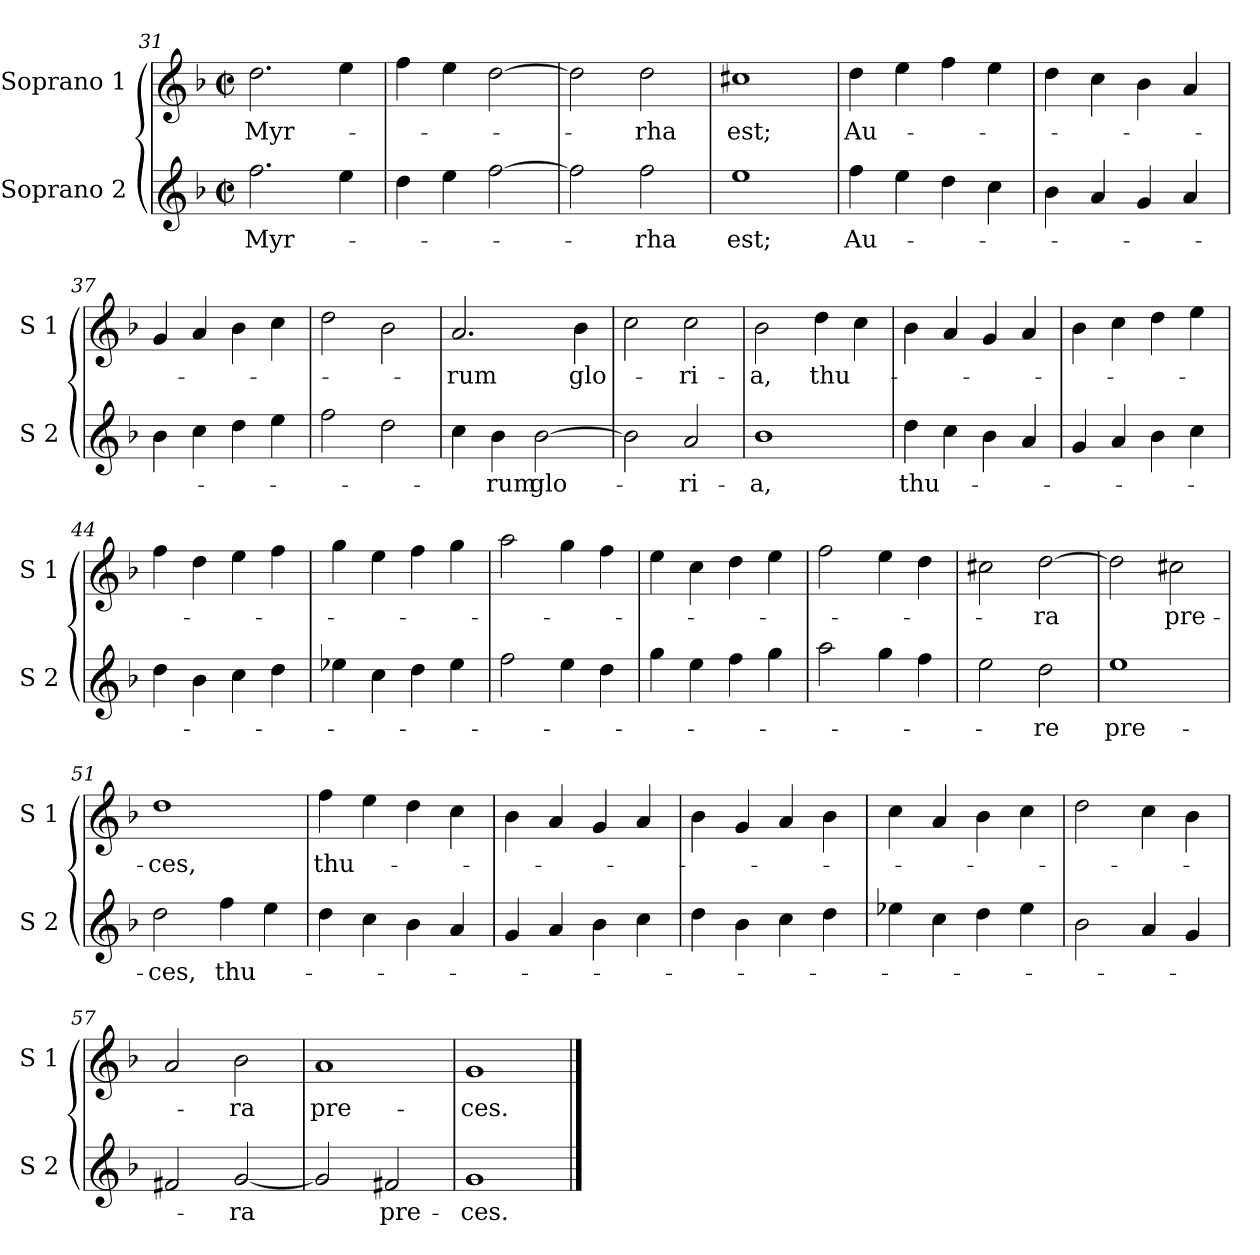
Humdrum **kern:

**kern	**text	**kern	**text
*part2	*part2	*part1	*part1
*staff2	*staff2	*staff1	*staff1
*I"Soprano 2	*	*I"Soprano 1	*
*I'S 2	*	*I'S 1	*
!!LO:LB:g=z
*clefG2	*	*clefG2	*
*k[b-]	*	*k[b-]	*
*F:	*	*F:	*
*M2/2	*	*M2/2	*
*met(c|)	*	*met(c|)	*
=31	=31	=31	=31
!	!LO:LY:b	!	!LO:LY:b
2.ff\	Myr-	2.dd\	Myr-
4ee\	.	4ee\	.
=32	=32	=32	=32
4dd\	.	4ff\	.
4ee\	.	4ee\	.
[2ff\	.	[2dd\	.
=33	=33	=33	=33
2ff\]	.	2dd\]	.
!	!LO:LY:b	!	!LO:LY:b
2ff\	-rha	2dd\	-rha
=34	=34	=34	=34
!	!LO:LY:b	!	!LO:LY:b
1ee	est;	1cc#X	est;
=35	=35	=35	=35
!	!LO:LY:b	!	!LO:LY:b
4ff\	Au-	4dd\	Au-
4ee\	.	4ee\	.
4dd\	.	4ff\	.
4cc\	.	4ee\	.
!!LO:LB:g=z
=36	=36	=36	=36
4b-\	.	4dd\	.
4a/	.	4cc\	.
4g/	.	4b-\	.
4a/	.	4a/	.
=37	=37	=37	=37
4b-\	.	4g/	.
4cc\	.	4a/	.
4dd\	.	4b-\	.
4ee\	.	4cc\	.
=38	=38	=38	=38
2ff\	.	2dd\	.
2dd\	.	2b-\	.
=39	=39	=39	=39
!	!	!	!LO:LY:b
4cc\	.	2.a/	-rum
!	!LO:LY:b	!	!
4b-\	-rum	.	.
!	!LO:LY:b	!	!
[2b-\	glo-	.	.
!	!	!	!LO:LY:b
.	.	4b-\	glo-
=40	=40	=40	=40
2b-\]	.	2cc\	.
!	!LO:LY:b	!	!LO:LY:b
2a/	-ri-	2cc\	-ri-
!!LO:LB:g=z
=41	=41	=41	=41
!	!LO:LY:b	!	!LO:LY:b
1b-	-a,	2b-\	-a,
!	!	!	!LO:LY:b
.	.	4dd\	thu-
.	.	4cc\	.
=42	=42	=42	=42
!	!LO:LY:b	!	!
4dd\	thu-	4b-\	.
4cc\	.	4a/	.
4b-\	.	4g/	.
4a/	.	4a/	.
=43	=43	=43	=43
4g/	.	4b-\	.
4a/	.	4cc\	.
4b-\	.	4dd\	.
4cc\	.	4ee\	.
=44	=44	=44	=44
4dd\	.	4ff\	.
4b-\	.	4dd\	.
4cc\	.	4ee\	.
4dd\	.	4ff\	.
=45	=45	=45	=45
4ee-X\	.	4gg\	.
4cc\	.	4ee\	.
4dd\	.	4ff\	.
4ee-\	.	4gg\	.
!!LO:LB:g=z
=46	=46	=46	=46
2ff\	.	2aa\	.
4ee\	.	4gg\	.
4dd\	.	4ff\	.
=47	=47	=47	=47
4gg\	.	4ee\	.
4ee\	.	4cc\	.
4ff\	.	4dd\	.
4gg\	.	4ee\	.
=48	=48	=48	=48
2aa\	.	2ff\	.
4gg\	.	4ee\	.
4ff\	.	4dd\	.
=49	=49	=49	=49
2ee\	.	2cc#X\	.
!	!LO:LY:b	!	!LO:LY:b
2dd\	-re	[2dd\	-ra
=50	=50	=50	=50
!	!LO:LY:b	!	!
1ee	pre-	2dd\]	.
!	!	!	!LO:LY:b
.	.	2cc#X\	pre-
!!LO:PB:g=z
=51	=51	=51	=51
!	!LO:LY:b	!	!LO:LY:b
2dd\	-ces,	1dd	-ces,
!	!LO:LY:b	!	!
4ff\	thu-	.	.
4ee\	.	.	.
=52	=52	=52	=52
!	!	!	!LO:LY:b
4dd\	.	4ff\	thu-
4cc\	.	4ee\	.
4b-\	.	4dd\	.
4a/	.	4cc\	.
=53	=53	=53	=53
4g/	.	4b-\	.
4a/	.	4a/	.
4b-\	.	4g/	.
4cc\	.	4a/	.
=54	=54	=54	=54
4dd\	.	4b-\	.
4b-\	.	4g/	.
4cc\	.	4a/	.
4dd\	.	4b-\	.
=55	=55	=55	=55
4ee-X\	.	4cc\	.
4cc\	.	4a/	.
4dd\	.	4b-\	.
4ee-\	.	4cc\	.
!!LO:LB:g=z
=56	=56	=56	=56
2b-\	.	2dd\	.
4a/	.	4cc\	.
4g/	.	4b-\	.
=57	=57	=57	=57
2f#X/	.	2a/	.
!	!LO:LY:b	!	!LO:LY:b
[2g/	-ra	2b-\	-ra
=58	=58	=58	=58
!	!	!	!LO:LY:b
2g/]	.	1a	pre-
!	!LO:LY:b	!	!
2f#X/	pre-	.	.
=59	=59	=59	=59
!	!LO:LY:b	!	!LO:LY:b
1g	-ces.	1g	-ces.
==	==	==	==
*-	*-	*-	*-
